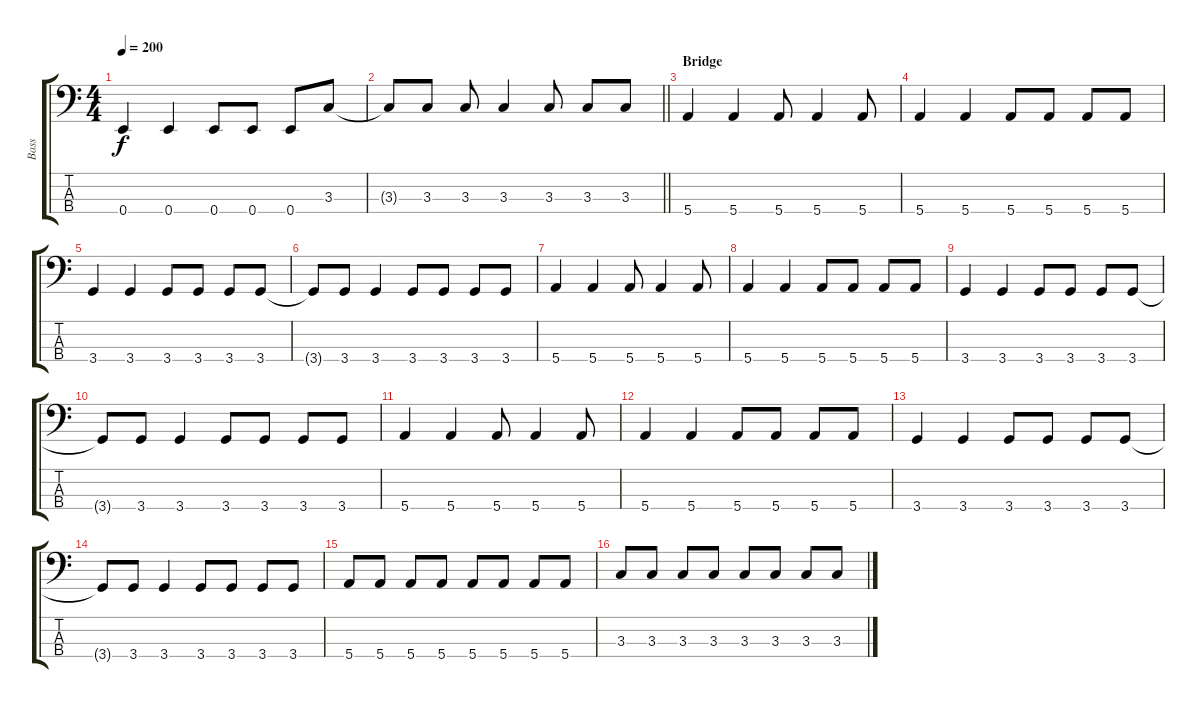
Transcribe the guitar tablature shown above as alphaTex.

\track ("Bass" "Bass") {instrument electricbassfinger}
\staff {score tabs}
\tuning (G2 D2 A1 E1) {hide}
\ts (4 4)
\tempo 200
\clef f4
\ks c
0.4.4{dy f} 0.4.4 0.4.8 0.4.8 0.4.8 3.3.8 |
\barLineRight lightlight
3.3{t}.8 3.3.8 3.3.8 3.3.4 3.3.8 3.3.8 3.3.8 |
\section ("" "Bridge")
5.4.4 5.4.4 5.4.8 5.4.4 5.4.8 |
5.4.4 5.4.4 5.4.8 5.4.8 5.4.8 5.4.8 |
3.4.4 3.4.4 3.4.8 3.4.8 3.4.8 3.4.8 |
3.4{t}.8 3.4.8 3.4.4 3.4.8 3.4.8 3.4.8 3.4.8 |
5.4.4 5.4.4 5.4.8 5.4.4 5.4.8 |
5.4.4 5.4.4 5.4.8 5.4.8 5.4.8 5.4.8 |
3.4.4 3.4.4 3.4.8 3.4.8 3.4.8 3.4.8 |
3.4{t}.8 3.4.8 3.4.4 3.4.8 3.4.8 3.4.8 3.4.8 |
5.4.4 5.4.4 5.4.8 5.4.4 5.4.8 |
5.4.4 5.4.4 5.4.8 5.4.8 5.4.8 5.4.8 |
3.4.4 3.4.4 3.4.8 3.4.8 3.4.8 3.4.8 |
3.4{t}.8 3.4.8 3.4.4 3.4.8 3.4.8 3.4.8 3.4.8 |
5.4.8 5.4.8 5.4.8 5.4.8 5.4.8 5.4.8 5.4.8 5.4.8 |
3.3.8 3.3.8 3.3.8 3.3.8 3.3.8 3.3.8 3.3.8 3.3.8
